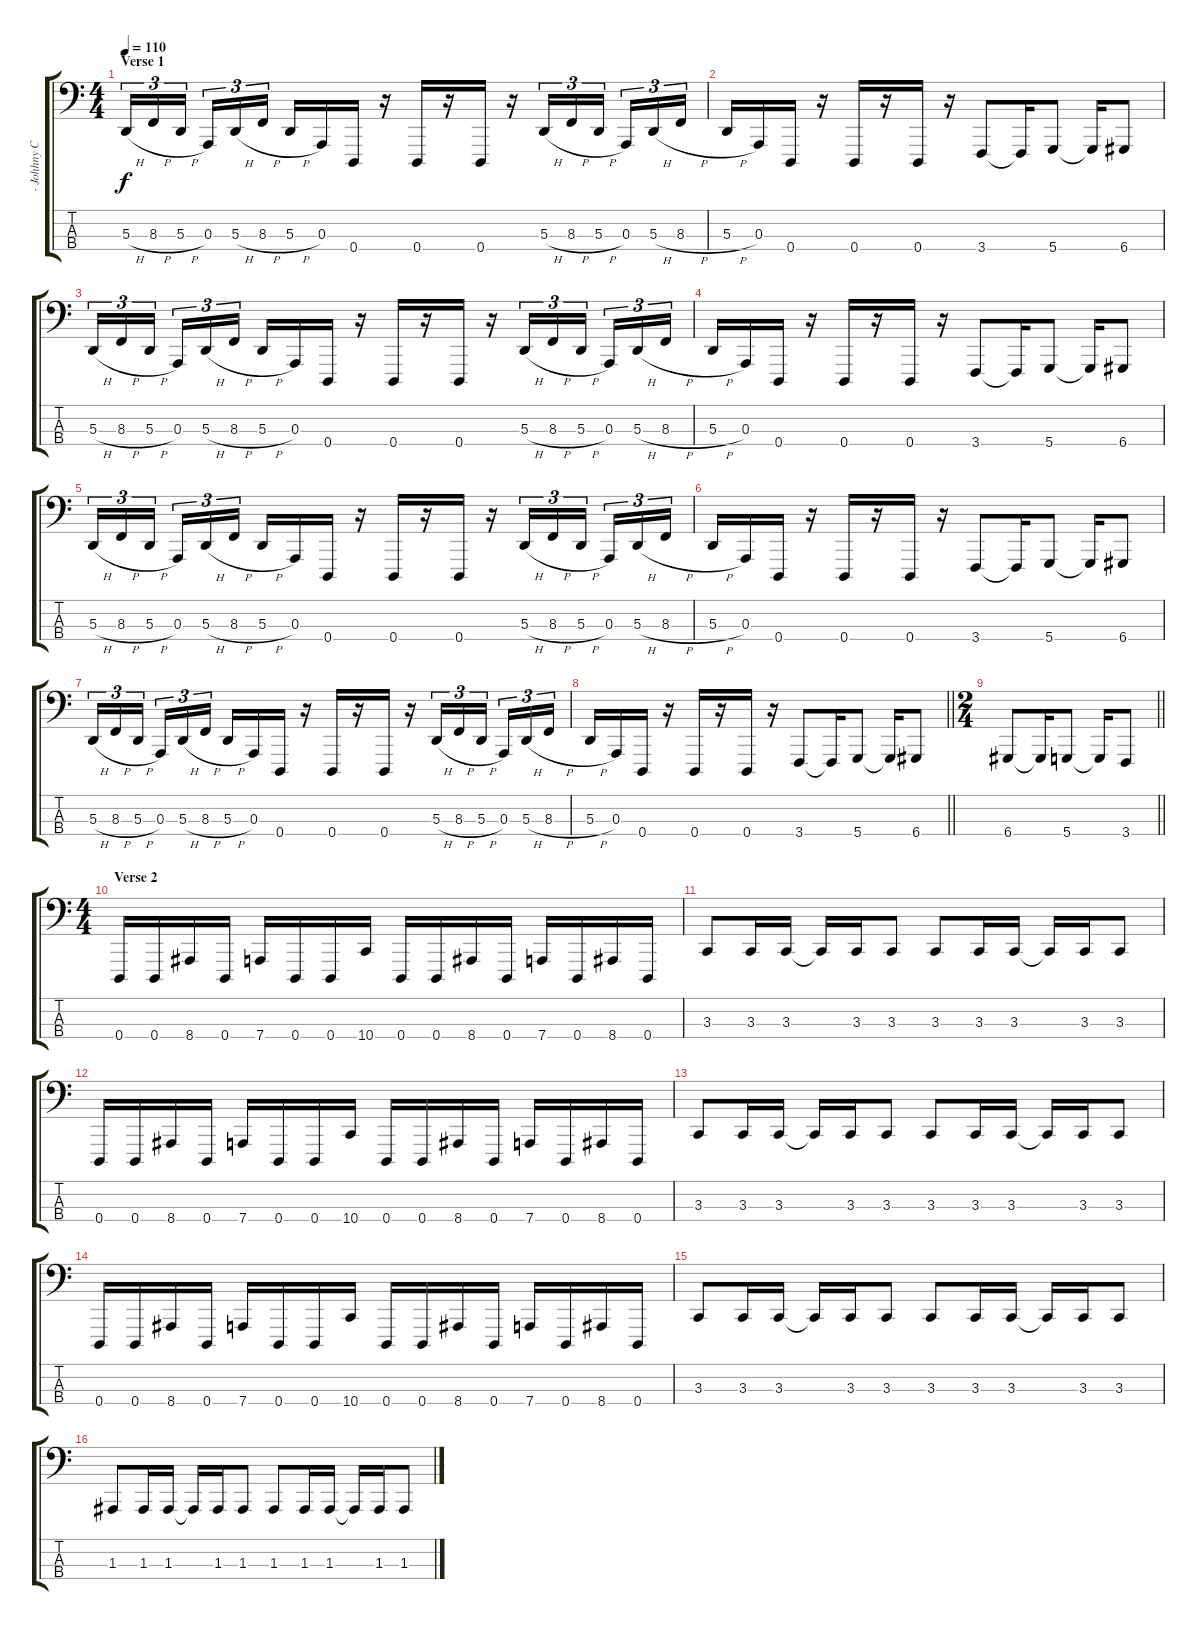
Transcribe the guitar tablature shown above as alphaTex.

\track ("- Johhny Christ - Bass" "- Johhny C") {instrument lead1square}
\staff {score tabs}
\tuning (G2 D2 A1 D1) {hide}
\ts (4 4)
\section ("" "Verse 1")
\tempo 110
\clef f4
\ks c
5.3{h}.16{tu (3 2) dy f} 8.3{h}.16{tu (3 2)} 5.3{h}.16{tu (3 2) beam splitsecondary} 0.3.16{tu (3 2)} 5.3{h}.16{tu (3 2)} 8.3{h}.16{tu (3 2)} 5.3{h}.16 0.3.16 0.4.16 r.16 0.4.16 r.16 0.4.16 r.16 5.3{h}.16{tu (3 2)} 8.3{h}.16{tu (3 2)} 5.3{h}.16{tu (3 2) beam splitsecondary} 0.3.16{tu (3 2)} 5.3{h}.16{tu (3 2)} 8.3{h}.16{tu (3 2)} |
5.3{h}.16 0.3.16 0.4.16 r.16 0.4.16 r.16 0.4.16 r.16 3.4.8 3.4{t}.16 5.4.8 5.4{t}.16 6.4.8 |
5.3{h}.16{tu (3 2)} 8.3{h}.16{tu (3 2)} 5.3{h}.16{tu (3 2) beam splitsecondary} 0.3.16{tu (3 2)} 5.3{h}.16{tu (3 2)} 8.3{h}.16{tu (3 2)} 5.3{h}.16 0.3.16 0.4.16 r.16 0.4.16 r.16 0.4.16 r.16 5.3{h}.16{tu (3 2)} 8.3{h}.16{tu (3 2)} 5.3{h}.16{tu (3 2) beam splitsecondary} 0.3.16{tu (3 2)} 5.3{h}.16{tu (3 2)} 8.3{h}.16{tu (3 2)} |
5.3{h}.16 0.3.16 0.4.16 r.16 0.4.16 r.16 0.4.16 r.16 3.4.8 3.4{t}.16 5.4.8 5.4{t}.16 6.4.8 |
5.3{h}.16{tu (3 2)} 8.3{h}.16{tu (3 2)} 5.3{h}.16{tu (3 2) beam splitsecondary} 0.3.16{tu (3 2)} 5.3{h}.16{tu (3 2)} 8.3{h}.16{tu (3 2)} 5.3{h}.16 0.3.16 0.4.16 r.16 0.4.16 r.16 0.4.16 r.16 5.3{h}.16{tu (3 2)} 8.3{h}.16{tu (3 2)} 5.3{h}.16{tu (3 2) beam splitsecondary} 0.3.16{tu (3 2)} 5.3{h}.16{tu (3 2)} 8.3{h}.16{tu (3 2)} |
5.3{h}.16 0.3.16 0.4.16 r.16 0.4.16 r.16 0.4.16 r.16 3.4.8 3.4{t}.16 5.4.8 5.4{t}.16 6.4.8 |
5.3{h}.16{tu (3 2)} 8.3{h}.16{tu (3 2)} 5.3{h}.16{tu (3 2) beam splitsecondary} 0.3.16{tu (3 2)} 5.3{h}.16{tu (3 2)} 8.3{h}.16{tu (3 2)} 5.3{h}.16 0.3.16 0.4.16 r.16 0.4.16 r.16 0.4.16 r.16 5.3{h}.16{tu (3 2)} 8.3{h}.16{tu (3 2)} 5.3{h}.16{tu (3 2) beam splitsecondary} 0.3.16{tu (3 2)} 5.3{h}.16{tu (3 2)} 8.3{h}.16{tu (3 2)} |
\barLineRight lightlight
5.3{h}.16 0.3.16 0.4.16 r.16 0.4.16 r.16 0.4.16 r.16 3.4.8 3.4{t}.16 5.4.8 5.4{t}.16 6.4.8 |
\ts (2 4)
\barLineRight lightlight
6.4.8 6.4{t}.16 5.4.8 5.4{t}.16 3.4.8 |
\ts (4 4)
\section ("" "Verse 2")
0.4.16 0.4.16 8.4.16 0.4.16 7.4.16 0.4.16 0.4.16 10.4.16 0.4.16 0.4.16 8.4.16 0.4.16 7.4.16 0.4.16 8.4.16 0.4.16 |
3.3.8 3.3.16 3.3.16 3.3{t}.16 3.3.16 3.3.8 3.3.8 3.3.16 3.3.16 3.3{t}.16 3.3.16 3.3.8 |
0.4.16 0.4.16 8.4.16 0.4.16 7.4.16 0.4.16 0.4.16 10.4.16 0.4.16 0.4.16 8.4.16 0.4.16 7.4.16 0.4.16 8.4.16 0.4.16 |
3.3.8 3.3.16 3.3.16 3.3{t}.16 3.3.16 3.3.8 3.3.8 3.3.16 3.3.16 3.3{t}.16 3.3.16 3.3.8 |
0.4.16 0.4.16 8.4.16 0.4.16 7.4.16 0.4.16 0.4.16 10.4.16 0.4.16 0.4.16 8.4.16 0.4.16 7.4.16 0.4.16 8.4.16 0.4.16 |
3.3.8 3.3.16 3.3.16 3.3{t}.16 3.3.16 3.3.8 3.3.8 3.3.16 3.3.16 3.3{t}.16 3.3.16 3.3.8 |
1.3.8 1.3.16 1.3.16 1.3{t}.16 1.3.16 1.3.8 1.3.8 1.3.16 1.3.16 1.3{t}.16 1.3.16 1.3.8
